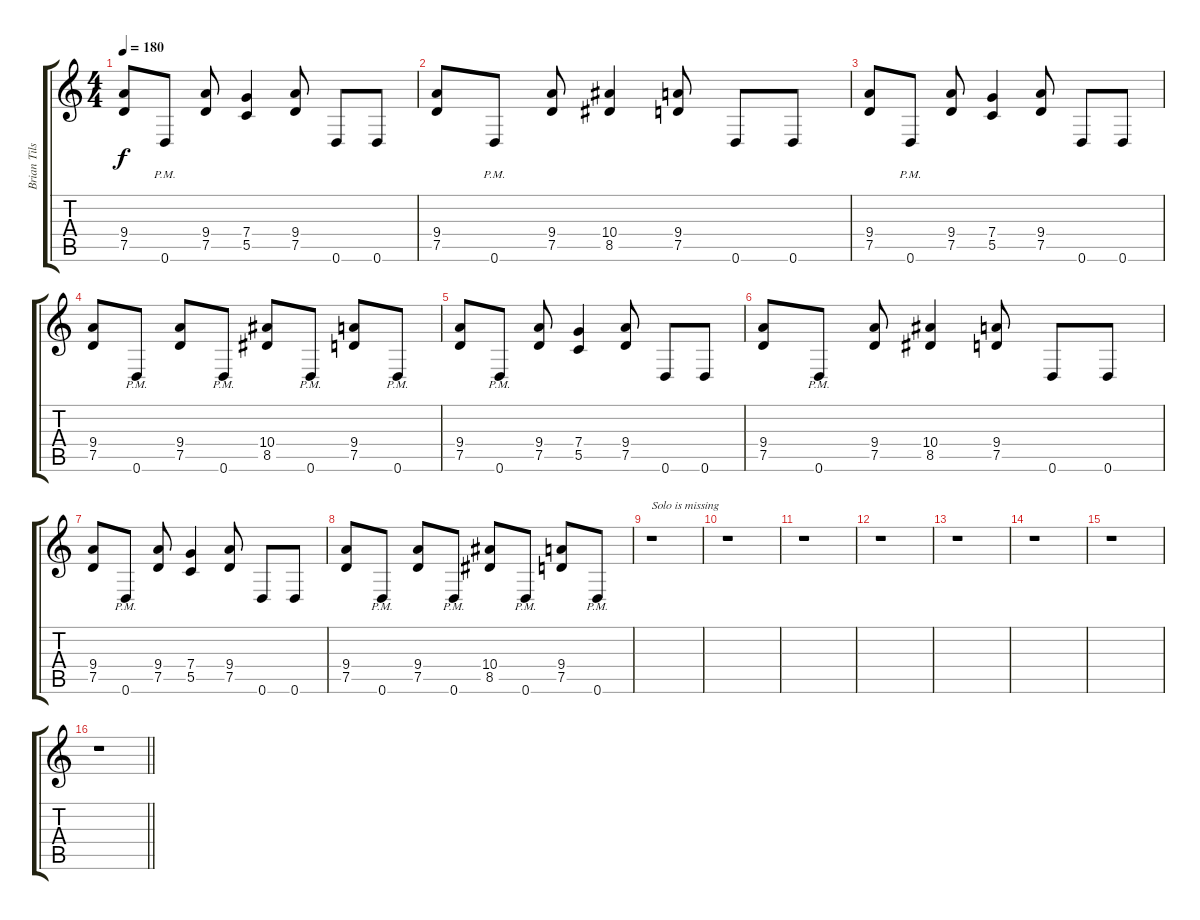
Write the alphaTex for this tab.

\track ("Brian Tilse" "Brian Tils") {instrument distortionguitar}
\staff {score tabs}
\tuning (D4 A3 F3 C3 G2 D2) {hide}
\ts (4 4)
\tempo 180
\clef g2
\ks c
(9.4 7.5).8{dy f balance 8} 0.6{pm}.8 (9.4 7.5).8 (7.4 5.5).4 (9.4 7.5).8 0.6.8 0.6.8 |
(9.4 7.5).8 0.6{pm}.8 (9.4 7.5).8 (10.4 8.5).4 (9.4 7.5).8 0.6.8 0.6.8 |
(9.4 7.5).8 0.6{pm}.8 (9.4 7.5).8 (7.4 5.5).4 (9.4 7.5).8 0.6.8 0.6.8 |
(9.4 7.5).8 0.6{pm}.8 (9.4 7.5).8 0.6{pm}.8 (10.4 8.5).8 0.6{pm}.8 (9.4 7.5).8 0.6{pm}.8 |
(9.4 7.5).8 0.6{pm}.8 (9.4 7.5).8 (7.4 5.5).4 (9.4 7.5).8 0.6.8 0.6.8 |
(9.4 7.5).8 0.6{pm}.8 (9.4 7.5).8 (10.4 8.5).4 (9.4 7.5).8 0.6.8 0.6.8 |
(9.4 7.5).8 0.6{pm}.8 (9.4 7.5).8 (7.4 5.5).4 (9.4 7.5).8 0.6.8 0.6.8 |
(9.4 7.5).8 0.6{pm}.8 (9.4 7.5).8 0.6{pm}.8 (10.4 8.5).8 0.6{pm}.8 (9.4 7.5).8 0.6{pm}.8 |
r.1{txt "Solo is missing" balance 11} |
r.1 |
r.1 |
r.1 |
r.1 |
r.1 |
r.1 |
\barLineRight lightlight
r.1
